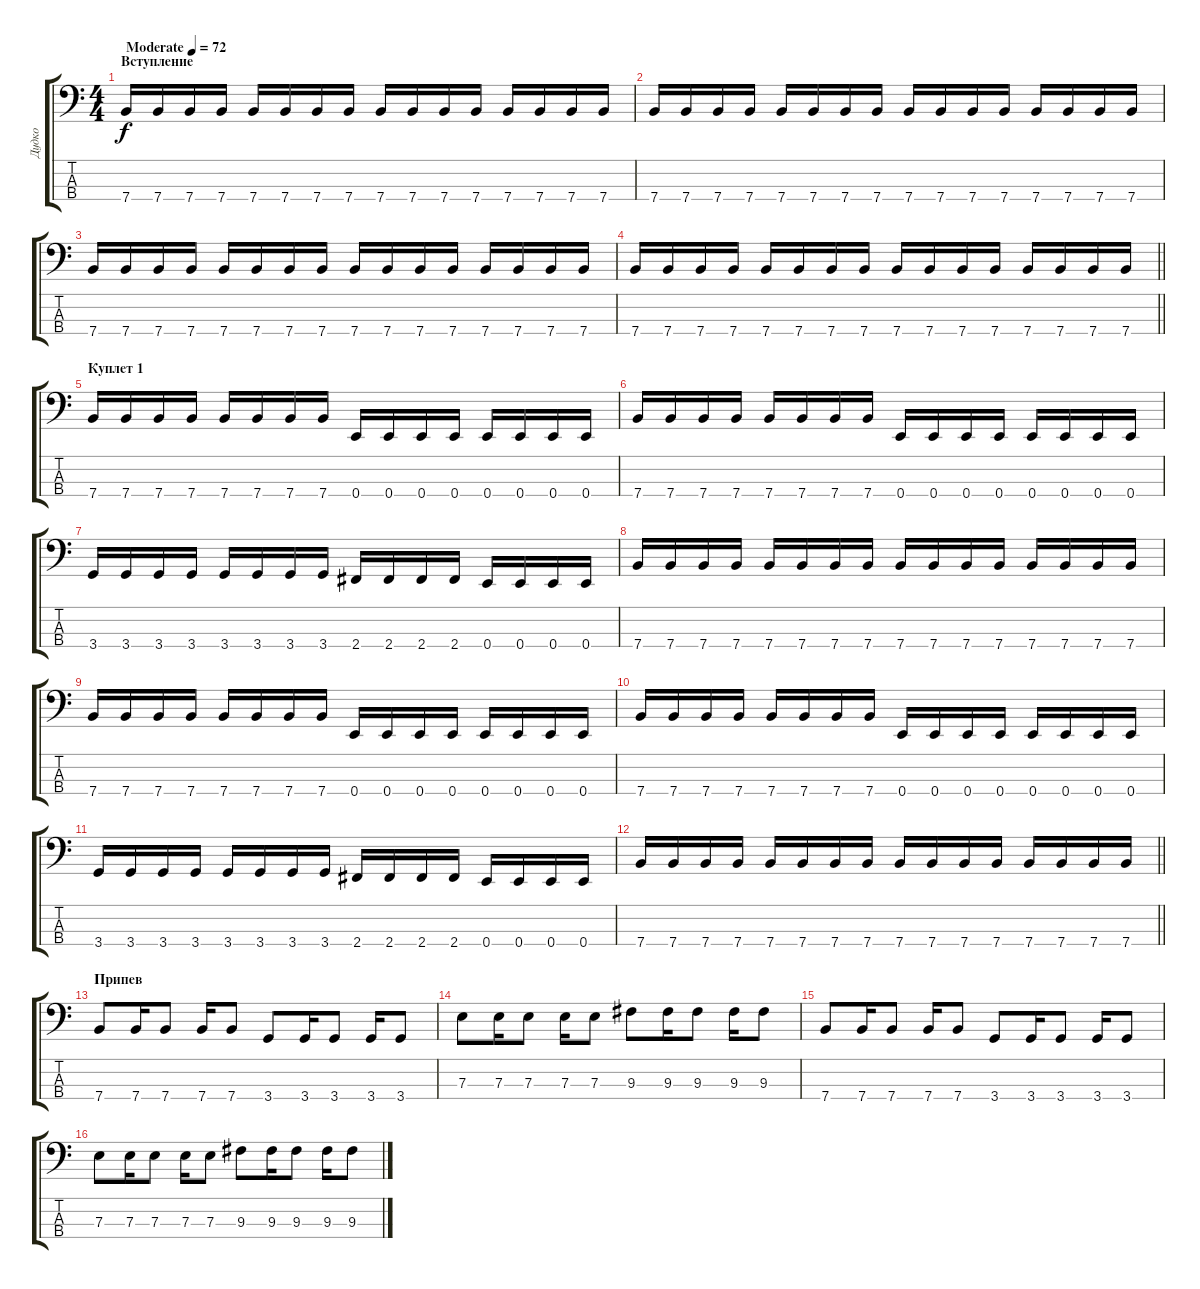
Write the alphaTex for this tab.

\track ("Дудко" "Дудко") {instrument electricbassfinger}
\staff {score tabs}
\tuning (G2 D2 A1 E1) {hide}
\ts (4 4)
\section ("" "Вступление")
\tempo (72 "Moderate")
\clef f4
\ks c
7.4.16{dy f instrument electricbassfinger} 7.4.16 7.4.16 7.4.16 7.4.16 7.4.16 7.4.16 7.4.16 7.4.16 7.4.16 7.4.16 7.4.16 7.4.16 7.4.16 7.4.16 7.4.16 |
7.4.16 7.4.16 7.4.16 7.4.16 7.4.16 7.4.16 7.4.16 7.4.16 7.4.16 7.4.16 7.4.16 7.4.16 7.4.16 7.4.16 7.4.16 7.4.16 |
7.4.16 7.4.16 7.4.16 7.4.16 7.4.16 7.4.16 7.4.16 7.4.16 7.4.16 7.4.16 7.4.16 7.4.16 7.4.16 7.4.16 7.4.16 7.4.16 |
\barLineRight lightlight
7.4.16 7.4.16 7.4.16 7.4.16 7.4.16 7.4.16 7.4.16 7.4.16 7.4.16 7.4.16 7.4.16 7.4.16 7.4.16 7.4.16 7.4.16 7.4.16 |
\section ("" "Куплет 1")
7.4.16 7.4.16 7.4.16 7.4.16 7.4.16 7.4.16 7.4.16 7.4.16 0.4.16 0.4.16 0.4.16 0.4.16 0.4.16 0.4.16 0.4.16 0.4.16 |
7.4.16 7.4.16 7.4.16 7.4.16 7.4.16 7.4.16 7.4.16 7.4.16 0.4.16 0.4.16 0.4.16 0.4.16 0.4.16 0.4.16 0.4.16 0.4.16 |
3.4.16 3.4.16 3.4.16 3.4.16 3.4.16 3.4.16 3.4.16 3.4.16 2.4.16 2.4.16 2.4.16 2.4.16 0.4.16 0.4.16 0.4.16 0.4.16 |
7.4.16 7.4.16 7.4.16 7.4.16 7.4.16 7.4.16 7.4.16 7.4.16 7.4.16 7.4.16 7.4.16 7.4.16 7.4.16 7.4.16 7.4.16 7.4.16 |
7.4.16 7.4.16 7.4.16 7.4.16 7.4.16 7.4.16 7.4.16 7.4.16 0.4.16 0.4.16 0.4.16 0.4.16 0.4.16 0.4.16 0.4.16 0.4.16 |
7.4.16 7.4.16 7.4.16 7.4.16 7.4.16 7.4.16 7.4.16 7.4.16 0.4.16 0.4.16 0.4.16 0.4.16 0.4.16 0.4.16 0.4.16 0.4.16 |
3.4.16 3.4.16 3.4.16 3.4.16 3.4.16 3.4.16 3.4.16 3.4.16 2.4.16 2.4.16 2.4.16 2.4.16 0.4.16 0.4.16 0.4.16 0.4.16 |
\barLineRight lightlight
7.4.16 7.4.16 7.4.16 7.4.16 7.4.16 7.4.16 7.4.16 7.4.16 7.4.16 7.4.16 7.4.16 7.4.16 7.4.16 7.4.16 7.4.16 7.4.16 |
\section ("" "Припев")
7.4.8 7.4.16 7.4.8 7.4.16 7.4.8 3.4.8 3.4.16 3.4.8 3.4.16 3.4.8 |
7.3.8 7.3.16 7.3.8 7.3.16 7.3.8 9.3.8 9.3.16 9.3.8 9.3.16 9.3.8 |
7.4.8 7.4.16 7.4.8 7.4.16 7.4.8 3.4.8 3.4.16 3.4.8 3.4.16 3.4.8 |
7.3.8 7.3.16 7.3.8 7.3.16 7.3.8 9.3.8 9.3.16 9.3.8 9.3.16 9.3.8
